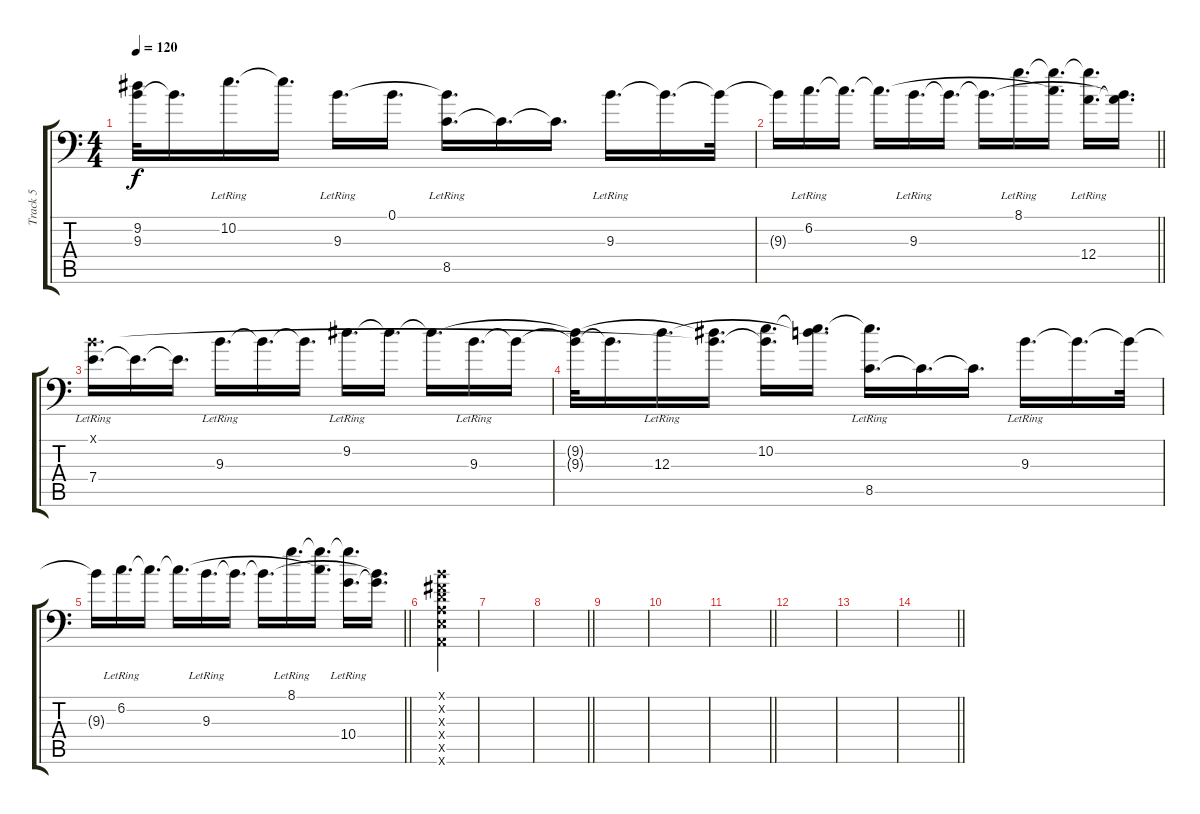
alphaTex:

\track ("Track 5" "Track 5") {instrument distortionguitar}
\staff {score tabs}
\tuning (B3 Gb3 D3 A2 E2 A1) {hide}
\ts (4 4)
\tempo 120
\clef f4
\ks c
(9.2{t} 9.3{t}).32{dy f} 9.3{t}.16{d} 10.2{lr}.16{d} 10.2{t}.16{d} 9.3{lr}.16{d} 0.1{t}.16{d} (9.3{t} 8.5{lr}).16{d} 8.5{t}.16{d} 8.5{t}.16{d} 9.3{lr}.16{d} 9.3{t}.16{d} 9.3{t}.32 |
\barLineRight lightlight
9.3{t}.16 6.2{lr}.16{d} 6.2{t}.16{d} 6.2{t}.16{d} 9.3{lr}.16{d} 9.3{t}.16{d} 9.3{t}.16{d} 8.1{lr}.16{d} (8.1{t} 6.2{t}).16{d} (8.1{t} 12.4{lr}).16{d} (9.3{t} 12.4{t}).16{d} |
(0.1{x} 7.4{lr}).16{d} 7.4{t}.16{d} 7.4{t}.16{d} 9.3{lr}.16{d} 9.3{t}.16{d} 9.3{t}.16{d} 9.2{lr}.16{d} 9.2{t}.16{d} 9.2{t}.16{d} 9.3{lr}.16{d} 9.3{t}.16 |
(9.2{t} 9.3{t}).32 9.3{t}.16{d} 12.3{lr}.16{d} (0.1{t} 9.2{t}).16{d} (0.1{t} 10.2).16{d} (10.2{t} 12.3{t}).16{d} (10.2{t} 8.5{lr}).16{d} 8.5{t}.16{d} 8.5{t}.16{d} 9.3{lr}.16{d} 9.3{t}.16{d} 9.3{t}.32 |
\barLineRight lightlight
9.3{t}.16 6.2{lr}.16{d} 6.2{t}.16{d} 6.2{t}.16{d} 9.3{lr}.16{d} 9.3{t}.16{d} 9.3{t}.16{d} 8.1{lr}.16{d} (8.1{t} 6.2{t}).16{d} (8.1{t} 10.4{lr}).16{d} (9.3{t} 10.4{t}).16{d} |
(0.1{x} 0.2{x} 0.3{x} 0.4{x} 0.5{x} 0.6{x}).4 |
|
\barLineRight lightlight
|
|
|
\barLineRight lightlight
|
|
|
\barLineRight lightlight
